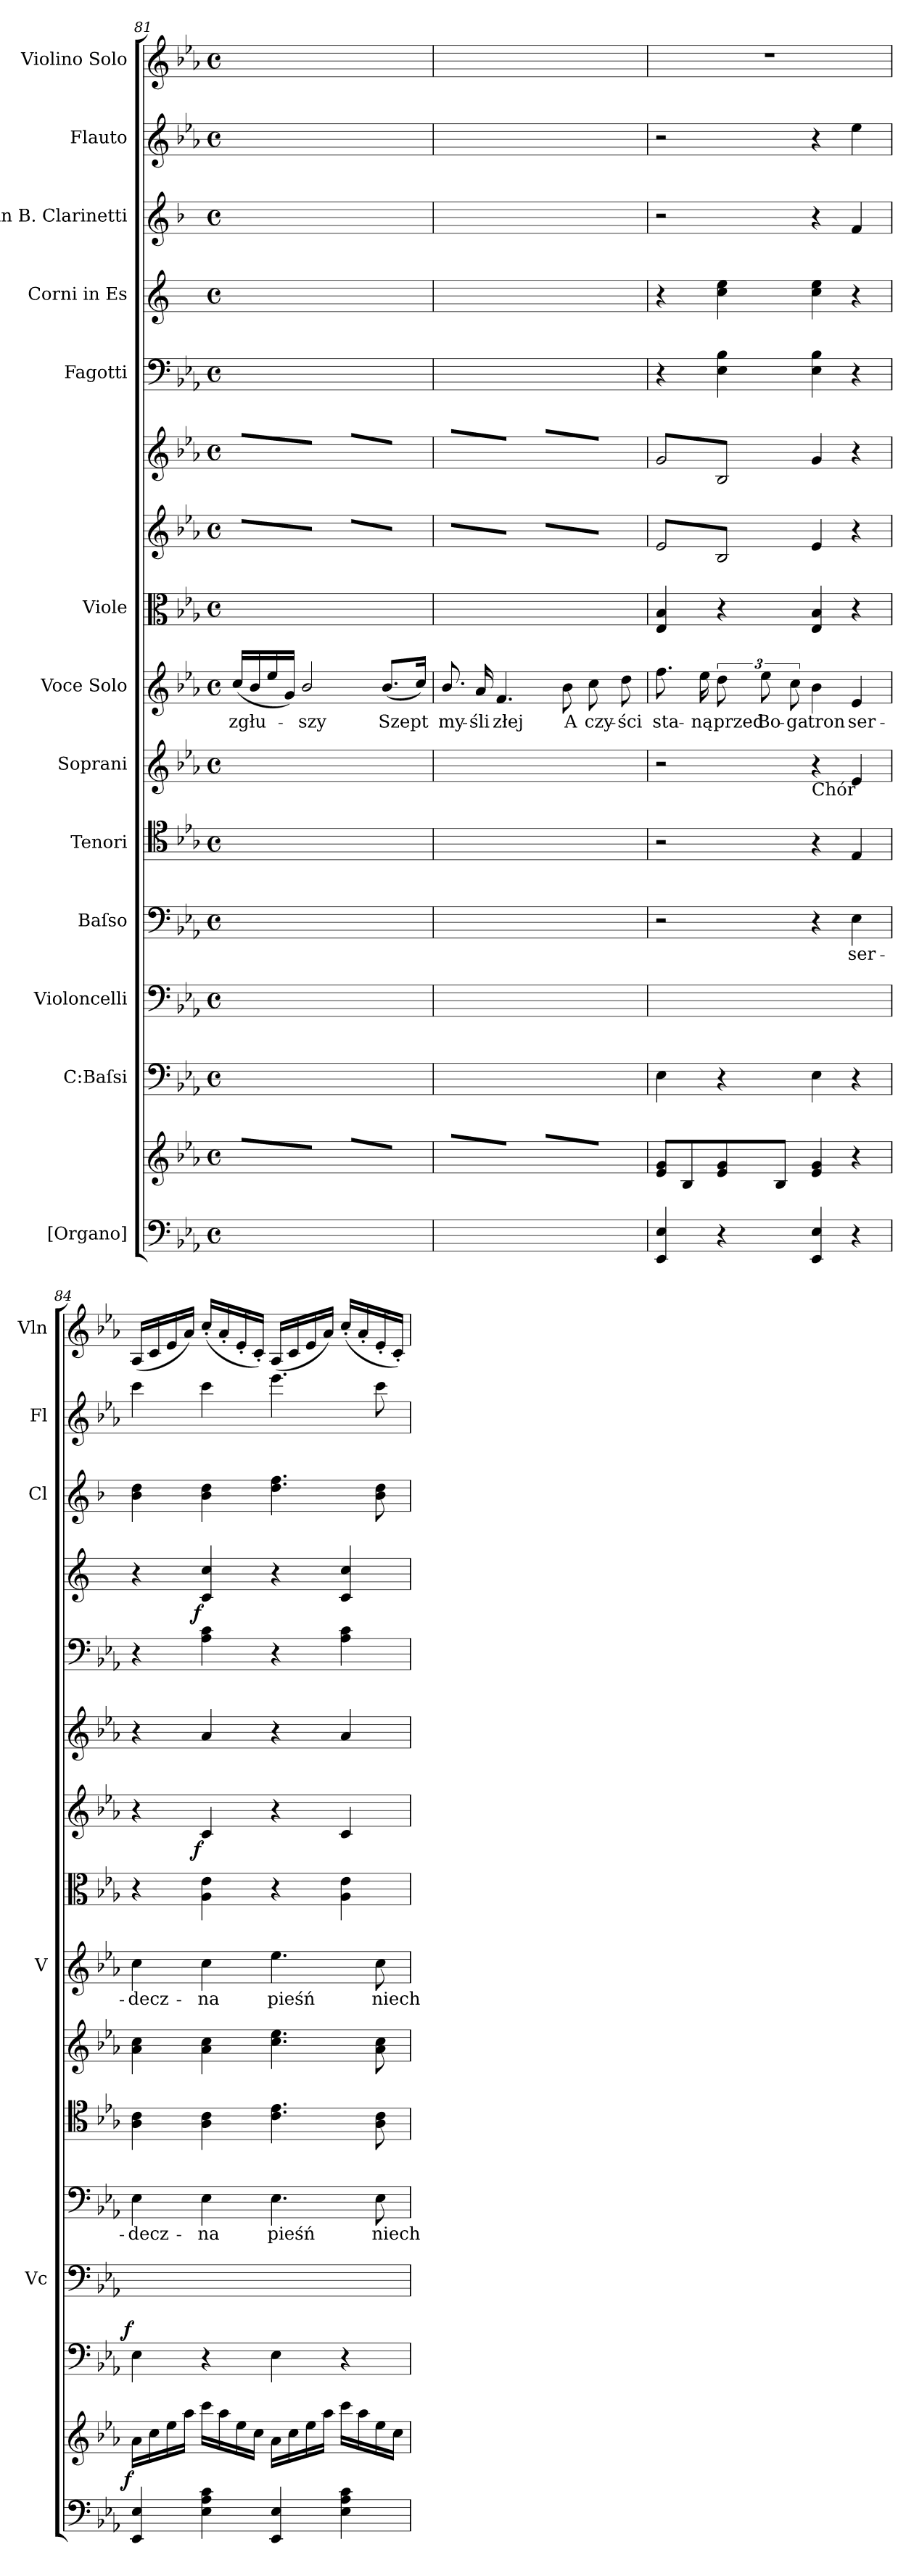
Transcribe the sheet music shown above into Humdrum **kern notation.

**kern	**kern	**dynam	**kern	**dynam	**kern	**kern	**text	**kern	**kern	**kern	**text	**kern	**kern	**dynam	**kern	**kern	**kern	**dynam	**kern	**kern	**kern
*part15	*part15	*part15	*part14	*part14	*part13	*part12	*part12	*part11	*part10	*part9	*part9	*part8	*part7	*part7	*part6	*part5	*part4	*part4	*part3	*part2	*part1
*staff16	*staff15	*staff15/16	*staff14	*staff14	*staff13	*staff12	*staff12	*staff11	*staff10	*staff9	*staff9	*staff8	*staff7	*staff7	*staff6	*staff5	*staff4	*staff4	*staff3	*staff2	*staff1
*I"[Organo]	*	*	*I"C:Baſsi	*	*I"Violoncelli	*I"Baſso	*	*I"Tenori	*I"Soprani	*I"Voce Solo	*	*I"Viole	*	*	*	*I"Fagotti	*I"Corni in Es	*	*I"in B. Clarinetti	*I"Flauto	*I"Violino Solo
*	*	*	*	*	*I'Vc	*	*	*	*	*I'V	*	*	*	*	*	*	*	*	*I'Cl	*I'Fl	*I'Vln
*clefF4	*clefG2	*	*clefF4	*	*clefF4	*clefF4	*	*clefC4	*clefG2	*clefG2	*	*clefC3	*clefG2	*	*clefG2	*clefF4	*clefG2	*	*clefG2	*clefG2	*clefG2
*	*	*	*	*	*	*	*	*	*	*	*	*	*	*	*	*	*ITrd5c9	*	*ITrd1c2	*	*
*k[b-e-a-]	*k[b-e-a-]	*	*k[b-e-a-]	*	*k[b-e-a-]	*k[b-e-a-]	*	*k[b-e-a-]	*k[b-e-a-]	*k[b-e-a-]	*	*k[b-e-a-]	*k[b-e-a-]	*	*k[b-e-a-]	*k[b-e-a-]	*k[b-e-a-]	*	*k[b-e-a-]	*k[b-e-a-]	*k[b-e-a-]
*M4/4	*M4/4	*	*M4/4	*	*M4/4	*M4/4	*	*M4/4	*M4/4	*M4/4	*	*M4/4	*M4/4	*	*M4/4	*M4/4	*M4/4	*	*M4/4	*M4/4	*M4/4
*met(c)	*met(c)	*	*met(c)	*	*met(c)	*met(c)	*	*met(c)	*met(c)	*met(c)	*	*met(c)	*met(c)	*	*met(c)	*met(c)	*met(c)	*	*met(c)	*met(c)	*met(c)
=81	=81	=81	=81	=81	=81	=81	=81	=81	=81	=81	=81	=81	=81	=81	=81	=81	=81	=81	=81	=81	=81
*	*tremolo	*	*	*	*	*	*	*	*	*	*	*	*	*	*	*	*	*	*	*	*
*	*	*	*	*	*	*	*	*	*	*	*	*	*tremolo	*	*	*	*	*	*	*	*
*	*	*	*	*	*	*	*	*	*	*	*	*	*	*	*tremolo	*	*	*	*	*	*
4BBB-yy/ 4BB-yy/	8e-yy/ 8gyy/L	.	4BB-/yy	.	4BB-/yy	1ryy	.	1ryy	1ryy	(16cc/LL	zgłu-	4B-/yy	8e-/yyL	.	8g/yyL	1ryy	4ryy	.	1ryy	1ryy	1ryy
.	.	.	.	.	.	.	.	.	.	16b-/	.	.	.	.	.	.	.	.	.	.	.
.	8B-/yy	.	.	.	.	.	.	.	.	16ee-/	.	.	8B-/yy	.	8B-/yy	.	.	.	.	.	.
.	.	.	.	.	.	.	.	.	.	16g/JJ)	.	.	.	.	.	.	.	.	.	.	.
4ryy	8e-yy/ 8gyy/	.	4ryy	.	4ryy	.	.	.	.	2b-/	-szy	4ryy	8e-/yy	.	8g/yy	.	4B-yy\ 4b-yy\	.	.	.	.
.	8B-/yyJ	.	.	.	.	.	.	.	.	.	.	.	8B-/yyJ	.	8B-/yyJ	.	.	.	.	.	.
4BBB-yy/ 4BB-yy/	8e-yy/ 8gyy/L	.	4BB-/yy	.	4BB-/yy	.	.	.	.	.	.	4B-/yy	8e-/yyL	.	8g/yyL	.	4ryy	.	.	.	.
.	8B-/yy	.	.	.	.	.	.	.	.	.	.	.	8B-/yy	.	8B-/yy	.	.	.	.	.	.
4ryy	8e-yy/ 8gyy/	.	4ryy	.	4ryy	.	.	.	.	(8.b-/L	Szept	4ryy	8e-/yy	.	8g/yy	.	4B-yy\ 4b-yy\	.	.	.	.
.	8B-/yyJ	.	.	.	.	.	.	.	.	.	.	.	8B-/yyJ	.	8B-/yyJ	.	.	.	.	.	.
.	.	.	.	.	.	.	.	.	.	16cc/Jk)	.	.	.	.	.	.	.	.	.	.	.
=82	=82	=82	=82	=82	=82	=82	=82	=82	=82	=82	=82	=82	=82	=82	=82	=82	=82	=82	=82	=82	=82
4BBB-yy/ 4BB-yy/	8dyy/ 8a-yy/L	.	4BB-/yy	.	4BB-/yy	1ryy	.	1ryy	1ryy	8.b-/	my-	4B-/yy	8d/yyL	.	8a-/yyL	1ryy	4ryy	.	1ryy	1ryy	(8.bb-\Lyy
.	8B-/yy	.	.	.	.	.	.	.	.	.	.	.	8B-/yy	.	8B-/yy	.	.	.	.	.	.
.	.	.	.	.	.	.	.	.	.	16a-/	-śli	.	.	.	.	.	.	.	.	.	16aa-\Jkyy
4ryy	8dyy/ 8a-yy/	.	4ryy	.	4ryy	.	.	.	.	4.f/	złej	4ryy	8d/yy	.	8a-/yy	.	4B-yy\ 4b-yy\	.	.	.	4.ff\yy)
.	8B-/yyJ	.	.	.	.	.	.	.	.	.	.	.	8B-/yyJ	.	8B-/yyJ	.	.	.	.	.	.
4BBB-yy/ 4BB-yy/	8dyy/ 8a-yy/L	.	4B-\yy	.	4B-\yy	.	.	.	.	.	.	4B-/yy	8d/yyL	.	8a-/yyL	.	4ryy	.	.	.	.
.	8B-/yy	.	.	.	.	.	.	.	.	8b-\	A	.	8B-/yy	.	8B-/yy	.	.	.	.	.	8ryy
4ryy	8dyy/ 8a-yy/	.	4ryy	.	4ryy	.	.	.	.	8cc\	czy-	4ryy	8d/yy	.	8a-/yy	.	4B-yy\ 4b-yy\	.	.	.	4ryy
.	8B-/yyJ	.	.	.	.	.	.	.	.	8dd\	-ści	.	8B-/yyJ	.	8B-/yyJ	.	.	.	.	.	.
*	*Xtremolo	*	*	*	*	*	*	*	*	*	*	*	*	*	*	*	*	*	*	*	*
=83	=83	=83	=83	=83	=83	=83	=83	=83	=83	=83	=83	=83	=83	=83	=83	=83	=83	=83	=83	=83	=83
4EE-/ 4E-/	8e-/ 8g/L	.	4E-\	.	4E-\yy	2r	.	2r	2r	8.ff\	sta-	4E-/ 4B-/	8e-/L	.	8g/L	4r	4r	.	2r	2r	1r
.	8B-/	.	.	.	.	.	.	.	.	.	.	.	8B-/	.	8B-/	.	.	.	.	.	.
.	.	.	.	.	.	.	.	.	.	16ee-\	-ną	.	.	.	.	.	.	.	.	.	.
4r	8e-/ 8g/	.	4r	.	4ryy	.	.	.	.	12dd\	przed	4r	8e-/	.	8g/	4E-\ 4B-\	4e-\ 4g\	.	.	.	.
.	.	.	.	.	.	.	.	.	.	12ee-\	Bo-	.	.	.	.	.	.	.	.	.	.
.	8B-/J	.	.	.	.	.	.	.	.	.	.	.	8B-/J	.	8B-/J	.	.	.	.	.	.
*	*	*	*	*	*	*	*	*	*	*	*	*	*	*	*Xtremolo	*	*	*	*	*	*
*	*	*	*	*	*	*	*	*	*	*	*	*	*Xtremolo	*	*	*	*	*	*	*	*
.	.	.	.	.	.	.	.	.	.	12cc\	-ga	.	.	.	.	.	.	.	.	.	.
!	!	!	!	!	!	!	!	!	!LO:TX:b:t=Chór	!	!	!	!	!	!	!	!	!	!	!	!
4EE-/ 4E-/	4e-/ 4g/	.	4E-\	.	4E-\yy	4r	.	4r	4r	4b-\	tron	4E-/ 4B-/	4e-/	.	4g/	4E-\ 4B-\	4e-\ 4g\	.	4r	4r	.
.	.	.	.	.	.	.	.	.	.	.	.	.	.	.	.	.	.	.	.	.	.
4r	4r	.	4r	.	4ryy	4E-\	ser-	4E-/	4e-/	4e-/	ser-	4r	4r	.	4r	4r	4r	.	4e-/	4ee-\	.
=84	=84	=84	=84	=84	=84	=84	=84	=84	=84	=84	=84	=84	=84	=84	=84	=84	=84	=84	=84	=84	=84
!	!	!LO:DY:rj	!	!LO:DY:a:rj	!	!	!	!	!	!	!	!	!	!	!	!	!	!	!	!	!
4EE-/ 4E-/	16a-\LL	f	4E-\	f	4E-\yy	4E-\	-decz-	4A-\ 4c\	4a-\ 4cc\	4cc\	-decz-	4r	4r	.	4r	4r	4r	.	4a-\ 4cc\	4ccc\	(>16A-/LL
.	16cc\	.	.	.	.	.	.	.	.	.	.	.	.	.	.	.	.	.	.	.	16c/
.	16ee-\	.	.	.	.	.	.	.	.	.	.	.	.	.	.	.	.	.	.	.	16e-/
.	16aa-\JJ	.	.	.	.	.	.	.	.	.	.	.	.	.	.	.	.	.	.	.	16a-/JJ)
!	!	!	!	!	!	!	!	!	!	!	!	!	!	!LO:DY:rj	!	!	!	!LO:DY:rj	!	!	!
4E-\ 4A-\ 4c\	16ccc\LL	.	4r	.	4ryy	4E-\	-na	4A-\ 4c\	4a-\ 4cc\	4cc\	-na	4A-\ 4e-\	4c/	f	4a-/	4A-\ 4c\	4E-/ 4e-/	f	4a-\ 4cc\	4ccc\	(>16cc'>/LL
.	16aa-\	.	.	.	.	.	.	.	.	.	.	.	.	.	.	.	.	.	.	.	16a-'>/
.	16ee-\	.	.	.	.	.	.	.	.	.	.	.	.	.	.	.	.	.	.	.	16e-'>/
.	16cc\JJ	.	.	.	.	.	.	.	.	.	.	.	.	.	.	.	.	.	.	.	16c'>/JJ)
4EE-/ 4E-/	16a-\LL	.	4E-\	.	4E-\yy	4.E-\	pieśń	4.c\ 4.e-\	4.cc\ 4.ee-\	4.ee-\	pieśń	4r	4r	.	4r	4r	4r	.	4.cc\ 4.ee-\	4.eee-\	(>16A-/LL
.	16cc\	.	.	.	.	.	.	.	.	.	.	.	.	.	.	.	.	.	.	.	16c/
.	16ee-\	.	.	.	.	.	.	.	.	.	.	.	.	.	.	.	.	.	.	.	16e-/
.	16aa-\JJ	.	.	.	.	.	.	.	.	.	.	.	.	.	.	.	.	.	.	.	16a-/JJ)
4E-\ 4A-\ 4c\	16ccc\LL	.	4r	.	4ryy	.	.	.	.	.	.	4A-\ 4e-\	4c/	.	4a-/	4A-\ 4c\	4E-/ 4e-/	.	.	.	(>16cc'>/LL
.	16aa-\	.	.	.	.	.	.	.	.	.	.	.	.	.	.	.	.	.	.	.	16a-'>/
.	16ee-\	.	.	.	.	8E-\	niech	8A-\ 8c\	8a-\ 8cc\	8cc\	niech	.	.	.	.	.	.	.	8a-\ 8cc\	8ccc\	16e-'>/
.	16cc\JJ	.	.	.	.	.	.	.	.	.	.	.	.	.	.	.	.	.	.	.	16c'>/JJ)
=	=	=	=	=	=	=	=	=	=	=	=	=	=	=	=	=	=	=	=	=	=
*-	*-	*-	*-	*-	*-	*-	*-	*-	*-	*-	*-	*-	*-	*-	*-	*-	*-	*-	*-	*-	*-
